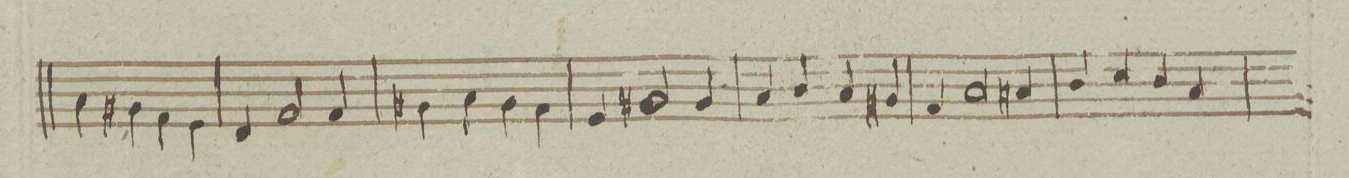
**kern	**dynam
*I"Trąbone Tenore Secundo	*
*clefC4	*
*k[fngncn]	*
*met(c|)	*
*M2/2	*
4G\	.
4F#X\	.
4E\	.
4D\	.
=56	=56
4C/	.
2E/	.
4E/	.
=57	=57
4F#X\	.
4G\	.
4F#\	.
4E\	.
=58	=58
4D/	.
2F#X/	.
4F#/	.
=59	=59
4G/	.
4A/	.
4G/	.
4F#X/	.
=60	=60
4E/	.
2G/	.
4G#X/	.
=61	=61
4A/	.
4B/	.
4A/	.
4G/	.
=62	=62
*-	*-
